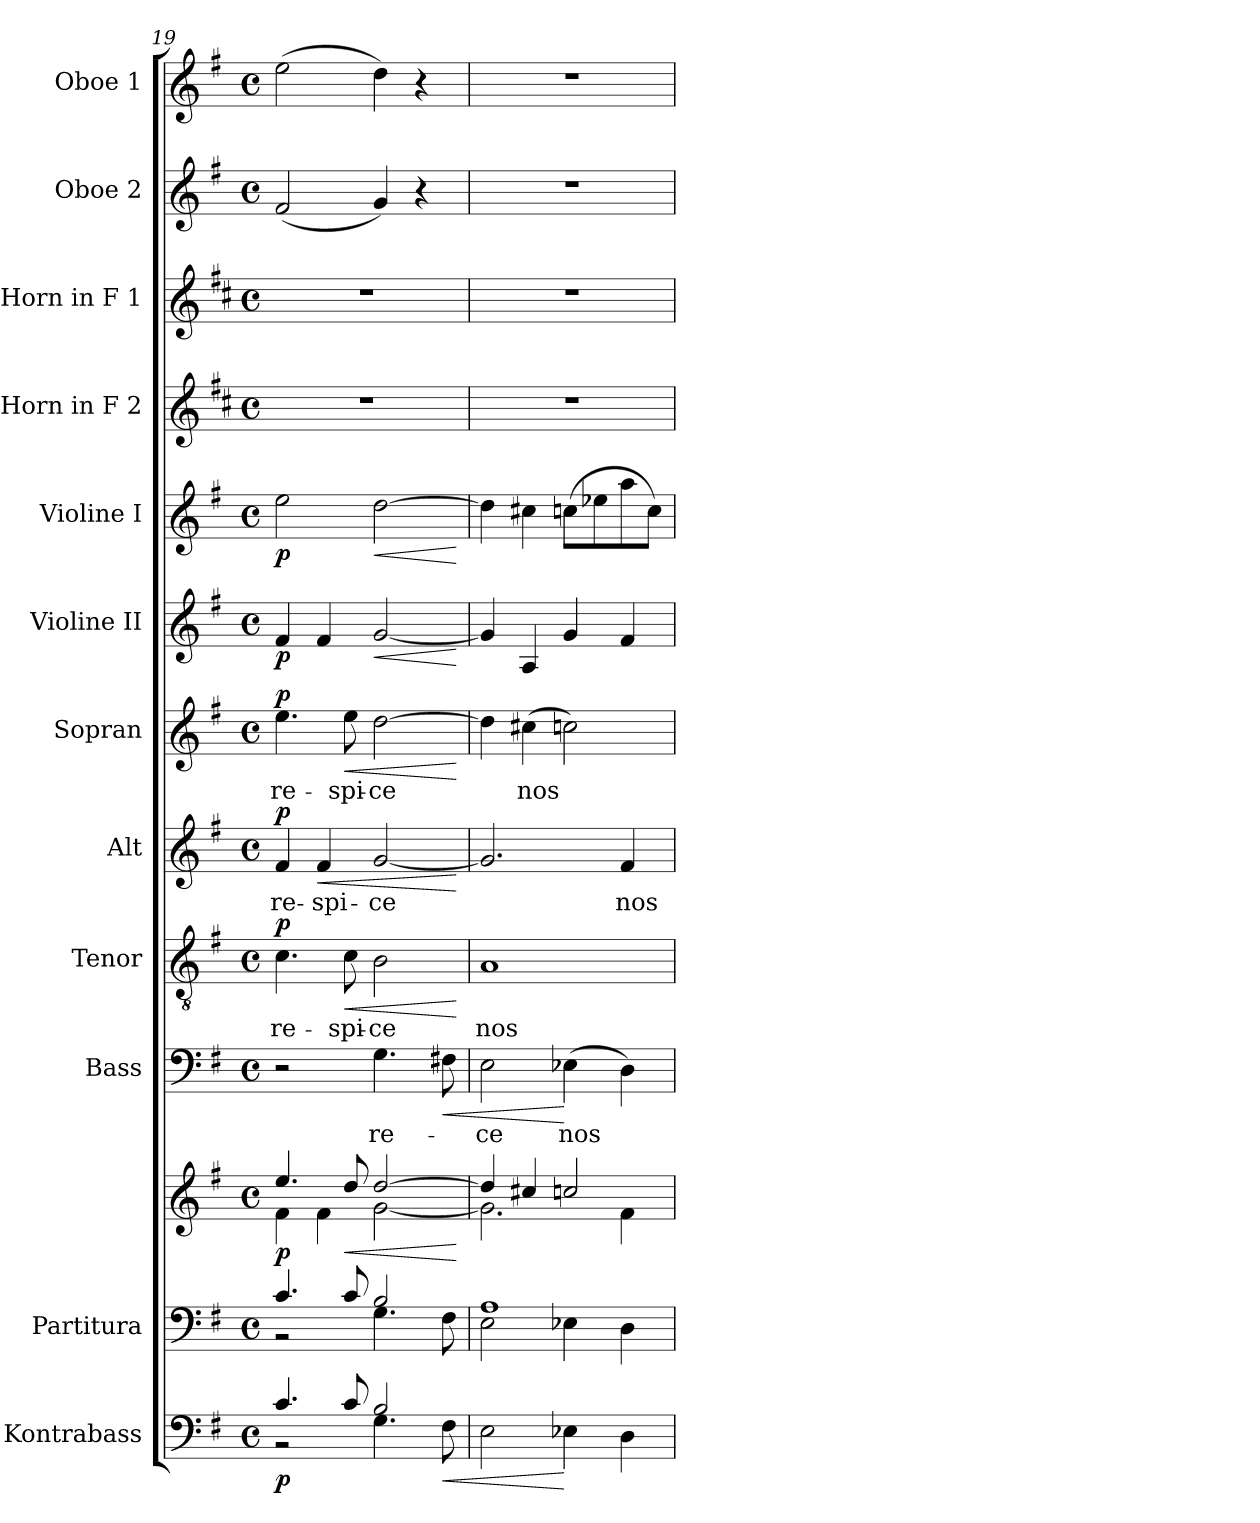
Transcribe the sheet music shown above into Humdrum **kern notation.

**kern	**dynam	**kern	**kern	**dynam	**kern	**text	**dynam	**kern	**text	**dynam	**kern	**text	**dynam	**kern	**text	**dynam	**kern	**dynam	**kern	**dynam	**kern	**kern	**kern	**kern
*part12	*part12	*part11	*part11	*part11	*part10	*part10	*part10	*part9	*part9	*part9	*part8	*part8	*part8	*part7	*part7	*part7	*part6	*part6	*part5	*part5	*part4	*part3	*part2	*part1
*staff13	*staff13	*staff12	*staff11	*staff11/12	*staff10	*staff10	*staff10	*staff9	*staff9	*staff9	*staff8	*staff8	*staff8	*staff7	*staff7	*staff7	*staff6	*staff6	*staff5	*staff5	*staff4	*staff3	*staff2	*staff1
*I"Kontrabass	*	*I"Partitura	*	*	*I"Bass	*	*	*I"Tenor	*	*	*I"Alt	*	*	*I"Sopran	*	*	*I"Violine II	*	*I"Violine I	*	*I"Horn in F 2	*I"Horn in F 1	*I"Oboe 2	*I"Oboe 1
*I'Kb.	*	*	*	*	*I'B.	*	*	*I'T.	*	*	*I'A.	*	*	*I'S.	*	*	*I'Vl. II	*	*I'Vl. I	*	*	*	*I'Ob. 2	*I'Ob. 1
*clefF4	*	*clefF4	*clefG2	*	*clefF4	*	*	*clefGv2	*	*	*clefG2	*	*	*clefG2	*	*	*clefG2	*	*clefG2	*	*clefG2	*clefG2	*clefG2	*clefG2
*ITrd7c12	*	*	*	*	*	*	*	*	*	*	*	*	*	*	*	*	*	*	*	*	*ITrd4c7	*ITrd4c7	*	*
*k[f#]	*	*k[f#]	*k[f#]	*	*k[f#]	*	*	*k[f#]	*	*	*k[f#]	*	*	*k[f#]	*	*	*k[f#]	*	*k[f#]	*	*k[f#]	*k[f#]	*k[f#]	*k[f#]
*G:	*	*G:	*G:	*	*G:	*	*	*G:	*	*	*G:	*	*	*G:	*	*	*G:	*	*G:	*	*G:	*G:	*G:	*G:
*M4/4	*	*M4/4	*M4/4	*	*M4/4	*	*	*M4/4	*	*	*M4/4	*	*	*M4/4	*	*	*M4/4	*	*M4/4	*	*M4/4	*M4/4	*M4/4	*M4/4
*met(c)	*	*met(c)	*met(c)	*	*met(c)	*	*	*met(c)	*	*	*met(c)	*	*	*met(c)	*	*	*met(c)	*	*met(c)	*	*met(c)	*met(c)	*met(c)	*met(c)
=19	=19	=19	=19	=19	=19	=19	=19	=19	=19	=19	=19	=19	=19	=19	=19	=19	=19	=19	=19	=19	=19	=19	=19	=19
*^	*	*^	*^	*	*	*	*	*	*	*	*	*	*	*	*	*	*	*	*	*	*	*	*	*
!	!	!LO:DY:b	!	!	!	!	!LO:DY:b	!	!	!	!	!LO:LY:b	!LO:DY:a	!	!LO:LY:b	!LO:DY:a	!	!LO:LY:b	!LO:DY:a	!	!LO:DY:b	!	!LO:DY:b	!	!	!	!
4.C/	2r	p	4.c/	2r	4.ee/	4f#\	p	2r	.	.	4.c\	re-	p	4f#/	re-	p	4.ee\	re-	p	4f#/	p	2ee\	p	1r	1r	(<2f#/	(>2ee\
!	!	!	!	!	!	!	!	!	!	!	!	!	!	!	!LO:LY:b	!LO:HP:b	!	!	!	!	!	!	!	!	!	!	!
.	.	.	.	.	.	4f#\	.	.	.	.	.	.	.	4f#/	-spi-	<	.	.	.	4f#/	.	.	.	.	.	.	.
!	!	!	!	!	!	!	!LO:HP:b	!	!	!	!	!LO:LY:b	!LO:HP:b	!	!	!	!	!LO:LY:b	!LO:HP:b	!	!	!	!	!	!	!	!
8C/	.	.	8c/	.	8dd/	.	<	.	.	.	8c\	-spi-	<	.	.	.	8ee\	-spi-	<	.	.	.	.	.	.	.	.
!	!	!	!	!	!	!	!	!	!LO:LY:b	!	!	!LO:LY:b	!	!	!LO:LY:b	!	!	!LO:LY:b	!	!	!LO:HP:b	!	!LO:HP:b	!	!	!	!
2BB/	4.GG\	.	2B/	4.G\	[>2dd/	[<2g\	.	4.G\	re-	.	2B\	-ce	.	[2g/	-ce	.	[2dd\	-ce	.	[2g/	<	[2dd\	<	.	.	4g/)	4dd\)
.	.	.	.	.	.	.	.	.	.	.	.	.	.	.	.	.	.	.	.	.	.	.	.	.	.	4r	4r
!	!	!LO:HP:b	!	!	!	!	!	!	!	!LO:HP:b	!	!	!	!	!	!	!	!	!	!	!	!	!	!	!	!	!
.	8FF#\	<	.	8F#\	.	.	.	8F#X\	.	<	.	.	.	.	.	.	.	.	.	.	.	.	.	.	.	.	.
*v	*v	*	*	*	*	*	*	*	*	*	*	*	*	*	*	*	*	*	*	*	*	*	*	*	*	*	*
*	*	*v	*v	*	*	*	*	*	*	*	*	*	*	*	*	*	*	*	*	*	*	*	*	*	*	*
*	*	*	*v	*v	*	*	*	*	*	*	*	*	*	*	*	*	*	*	*	*	*	*	*	*	*
.	.	.	.	[	.	.	.	.	.	[	.	.	[	.	.	[	.	[	.	[	.	.	.	.
=20	=20	=20	=20	=20	=20	=20	=20	=20	=20	=20	=20	=20	=20	=20	=20	=20	=20	=20	=20	=20	=20	=20	=20	=20
*	*	*^	*^	*	*	*	*	*	*	*	*	*	*	*	*	*	*	*	*	*	*	*	*	*
!	!	!	!	!	!	!	!	!LO:LY:b	!	!	!LO:LY:b	!	!	!	!	!	!	!	!	!	!	!	!	!	!	!
2EE\	.	1A	2E\	4dd/]	2.g\]	.	2E\	ce	.	1A	nos	.	2.g/]	.	.	4dd\]	.	.	4g/]	.	4dd\]	.	1r	1r	1r	1r
!	!	!	!	!	!	!	!	!	!	!	!	!	!	!	!	!	!LO:LY:b	!	!	!	!	!	!	!	!	!
.	.	.	.	4cc#X/	.	.	.	.	.	.	.	.	.	.	.	(>4cc#X\	nos	.	4A/	.	4cc#X\	.	.	.	.	.
!	!	!	!	!	!	!	!	!LO:LY:b	!	!	!	!	!	!	!	!	!	!	!	!	!	!	!	!	!	!
4EE-X\	[	.	4E-X\	2ccn/	.	.	(>4E-X\	nos	[	.	.	.	.	.	.	2ccn\)	.	.	4g/	.	(>8ccn\L	.	.	.	.	.
.	.	.	.	.	.	.	.	.	.	.	.	.	.	.	.	.	.	.	.	.	8ee-X\	.	.	.	.	.
!	!	!	!	!	!	!	!	!	!	!	!	!	!	!LO:LY:b	!	!	!	!	!	!	!	!	!	!	!	!
4DD\	.	.	4D\	.	4f#\	.	4D\)	.	.	.	.	.	4f#/	nos	.	.	.	.	4f#/	.	8aa\	.	.	.	.	.
.	.	.	.	.	.	.	.	.	.	.	.	.	.	.	.	.	.	.	.	.	8cc\J)	.	.	.	.	.
*	*	*v	*v	*	*	*	*	*	*	*	*	*	*	*	*	*	*	*	*	*	*	*	*	*	*	*
*	*	*	*v	*v	*	*	*	*	*	*	*	*	*	*	*	*	*	*	*	*	*	*	*	*	*
=	=	=	=	=	=	=	=	=	=	=	=	=	=	=	=	=	=	=	=	=	=	=	=	=
*-	*-	*-	*-	*-	*-	*-	*-	*-	*-	*-	*-	*-	*-	*-	*-	*-	*-	*-	*-	*-	*-	*-	*-	*-
